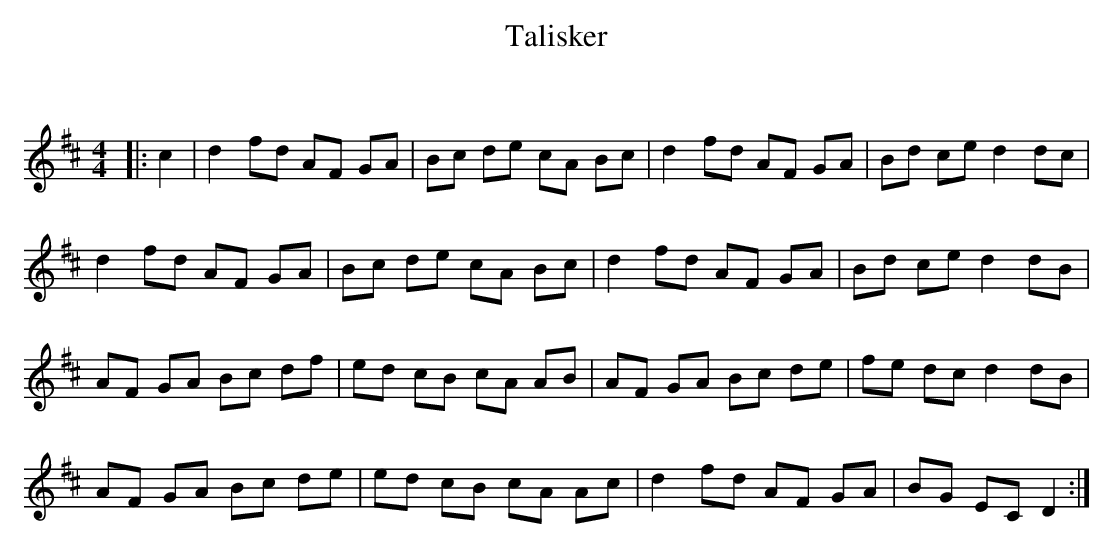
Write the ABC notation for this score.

X:1
T: Talisker
C:
Q: 232
K:D
M:4/4
L:1/8
|:c2|d2 fd AF GA|Bc de cA Bc|d2 fd AF GA|Bd ce d2 dc|
d2 fd AF GA|Bc de cA Bc|d2 fd AF GA|Bd ce d2 dB|
AF GA Bc df|ed cB cA AB|AF GA Bc de|fe dc d2 dB|
AF GA Bc de|ed cB cA Ac|d2 fd AF GA|BG EC D2:|
